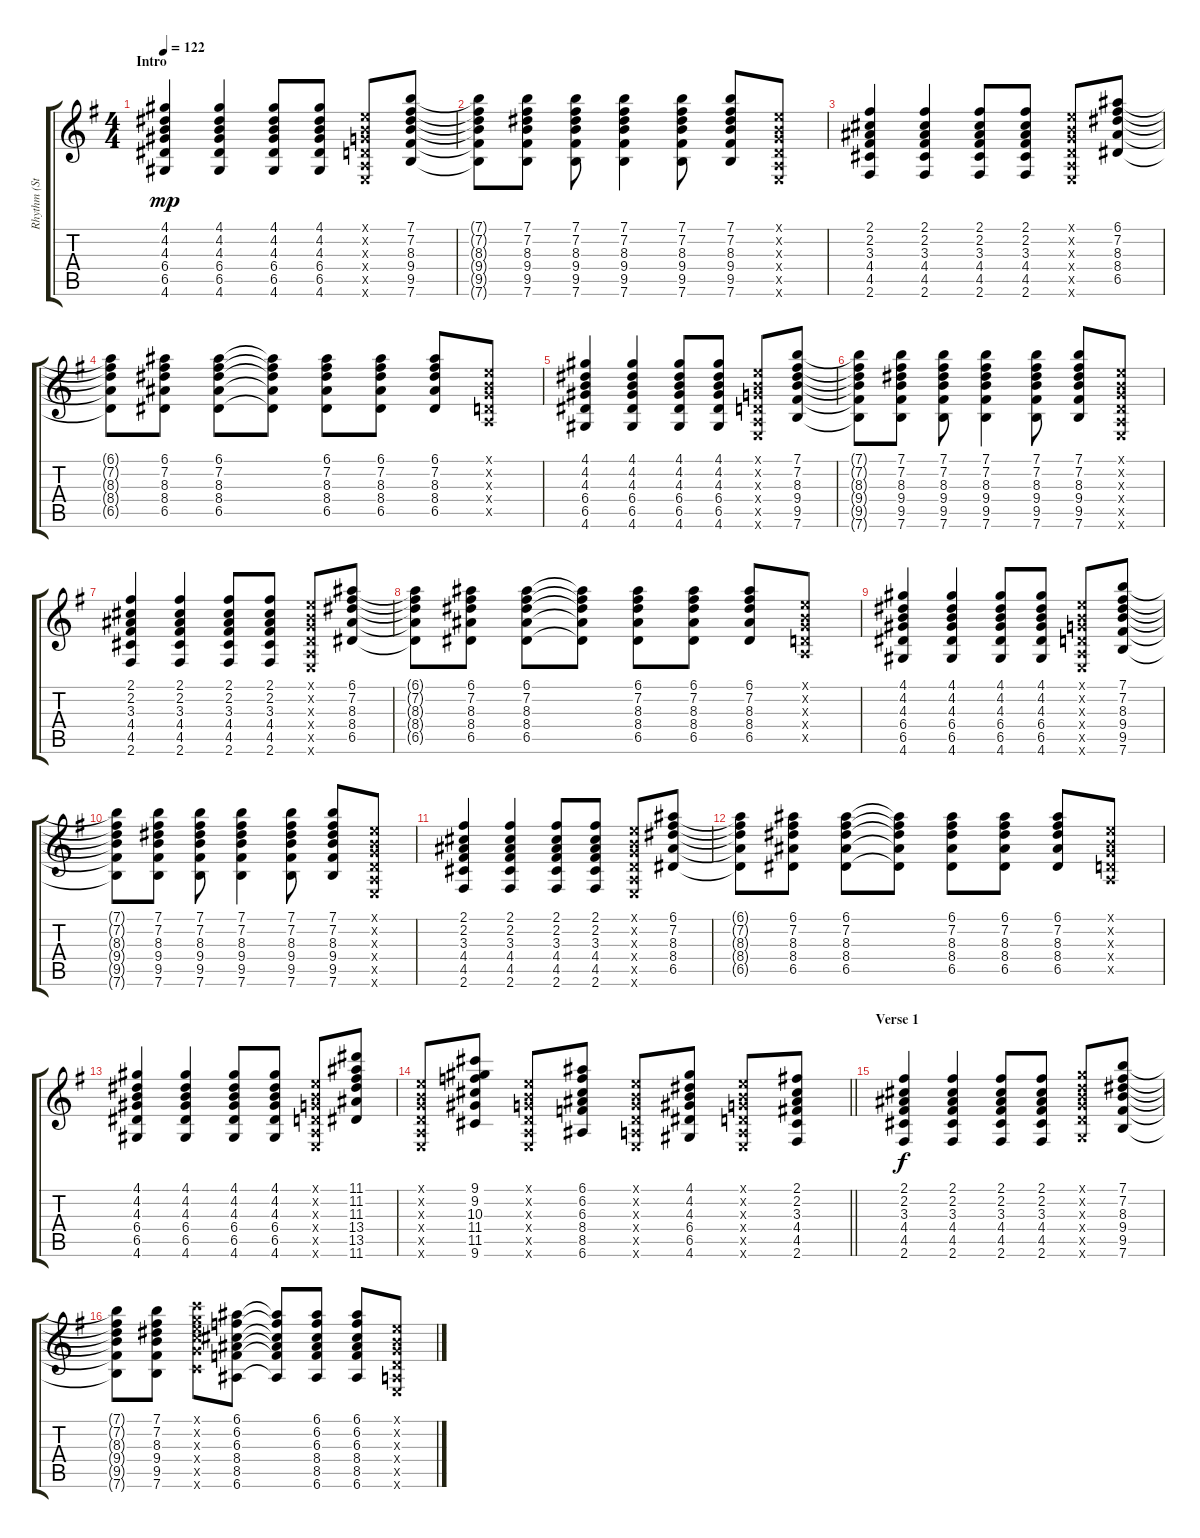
\track ("Rhythm (Standard)" "Rhythm (St") {mute instrument acousticguitarsteel}
\staff {score tabs}
\tuning (E4 B3 G3 D3 A2 E2) {hide}
\ts (4 4)
\section ("" "Intro")
\tempo 122
\clef g2
\ks eminor
(4.1 4.2 4.3 6.4 6.5 4.6).4{dy mp instrument acousticguitarsteel} (4.1 4.2 4.3 6.4 6.5 4.6).4 (4.1 4.2 4.3 6.4 6.5 4.6).8 (4.1 4.2 4.3 6.4 6.5 4.6).8 (0.1{x} 0.2{x} 0.3{x} 0.4{x} 0.5{x} 0.6{x}).8 (7.1 7.2 8.3 9.4 9.5 7.6).8 |
(7.1{t} 7.2{t} 8.3{t} 9.4{t} 9.5{t} 7.6{t}).8 (7.1 7.2 8.3 9.4 9.5 7.6).8 (7.1 7.2 8.3 9.4 9.5 7.6).8 (7.1 7.2 8.3 9.4 9.5 7.6).4 (7.1 7.2 8.3 9.4 9.5 7.6).8 (7.1 7.2 8.3 9.4 9.5 7.6).8 (0.1{x} 0.2{x} 0.3{x} 0.4{x} 0.5{x} 0.6{x}).8 |
(2.1 2.2 3.3 4.4 4.5 2.6).4 (2.1 2.2 3.3 4.4 4.5 2.6).4 (2.1 2.2 3.3 4.4 4.5 2.6).8 (2.1 2.2 3.3 4.4 4.5 2.6).8 (0.1{x} 0.2{x} 0.3{x} 0.4{x} 0.5{x} 0.6{x}).8 (6.1 7.2 8.3 8.4 6.5).8 |
(6.1{t} 7.2{t} 8.3{t} 8.4{t} 6.5{t}).8 (6.1 7.2 8.3 8.4 6.5).8 (6.1 7.2 8.3 8.4 6.5).8 (6.1{t} 7.2{t} 8.3{t} 8.4{t} 6.5{t}).8 (6.1 7.2 8.3 8.4 6.5).8 (6.1 7.2 8.3 8.4 6.5).8 (6.1 7.2 8.3 8.4 6.5).8 (0.1{x} 0.2{x} 0.3{x} 0.4{x} 0.5{x}).8 |
(4.1 4.2 4.3 6.4 6.5 4.6).4 (4.1 4.2 4.3 6.4 6.5 4.6).4 (4.1 4.2 4.3 6.4 6.5 4.6).8 (4.1 4.2 4.3 6.4 6.5 4.6).8 (0.1{x} 0.2{x} 0.3{x} 0.4{x} 0.5{x} 0.6{x}).8 (7.1 7.2 8.3 9.4 9.5 7.6).8 |
(7.1{t} 7.2{t} 8.3{t} 9.4{t} 9.5{t} 7.6{t}).8 (7.1 7.2 8.3 9.4 9.5 7.6).8 (7.1 7.2 8.3 9.4 9.5 7.6).8 (7.1 7.2 8.3 9.4 9.5 7.6).4 (7.1 7.2 8.3 9.4 9.5 7.6).8 (7.1 7.2 8.3 9.4 9.5 7.6).8 (0.1{x} 0.2{x} 0.3{x} 0.4{x} 0.5{x} 0.6{x}).8 |
(2.1 2.2 3.3 4.4 4.5 2.6).4 (2.1 2.2 3.3 4.4 4.5 2.6).4 (2.1 2.2 3.3 4.4 4.5 2.6).8 (2.1 2.2 3.3 4.4 4.5 2.6).8 (0.1{x} 0.2{x} 0.3{x} 0.4{x} 0.5{x} 0.6{x}).8 (6.1 7.2 8.3 8.4 6.5).8 |
(6.1{t} 7.2{t} 8.3{t} 8.4{t} 6.5{t}).8 (6.1 7.2 8.3 8.4 6.5).8 (6.1 7.2 8.3 8.4 6.5).8 (6.1{t} 7.2{t} 8.3{t} 8.4{t} 6.5{t}).8 (6.1 7.2 8.3 8.4 6.5).8 (6.1 7.2 8.3 8.4 6.5).8 (6.1 7.2 8.3 8.4 6.5).8 (0.1{x} 0.2{x} 0.3{x} 0.4{x} 0.5{x}).8 |
(4.1 4.2 4.3 6.4 6.5 4.6).4 (4.1 4.2 4.3 6.4 6.5 4.6).4 (4.1 4.2 4.3 6.4 6.5 4.6).8 (4.1 4.2 4.3 6.4 6.5 4.6).8 (0.1{x} 0.2{x} 0.3{x} 0.4{x} 0.5{x} 0.6{x}).8 (7.1 7.2 8.3 9.4 9.5 7.6).8 |
(7.1{t} 7.2{t} 8.3{t} 9.4{t} 9.5{t} 7.6{t}).8 (7.1 7.2 8.3 9.4 9.5 7.6).8 (7.1 7.2 8.3 9.4 9.5 7.6).8 (7.1 7.2 8.3 9.4 9.5 7.6).4 (7.1 7.2 8.3 9.4 9.5 7.6).8 (7.1 7.2 8.3 9.4 9.5 7.6).8 (0.1{x} 0.2{x} 0.3{x} 0.4{x} 0.5{x} 0.6{x}).8 |
(2.1 2.2 3.3 4.4 4.5 2.6).4 (2.1 2.2 3.3 4.4 4.5 2.6).4 (2.1 2.2 3.3 4.4 4.5 2.6).8 (2.1 2.2 3.3 4.4 4.5 2.6).8 (0.1{x} 0.2{x} 0.3{x} 0.4{x} 0.5{x} 0.6{x}).8 (6.1 7.2 8.3 8.4 6.5).8 |
(6.1{t} 7.2{t} 8.3{t} 8.4{t} 6.5{t}).8 (6.1 7.2 8.3 8.4 6.5).8 (6.1 7.2 8.3 8.4 6.5).8 (6.1{t} 7.2{t} 8.3{t} 8.4{t} 6.5{t}).8 (6.1 7.2 8.3 8.4 6.5).8 (6.1 7.2 8.3 8.4 6.5).8 (6.1 7.2 8.3 8.4 6.5).8 (0.1{x} 0.2{x} 0.3{x} 0.4{x} 0.5{x}).8 |
(4.1 4.2 4.3 6.4 6.5 4.6).4 (4.1 4.2 4.3 6.4 6.5 4.6).4 (4.1 4.2 4.3 6.4 6.5 4.6).8 (4.1 4.2 4.3 6.4 6.5 4.6).8 (0.1{x} 0.2{x} 0.3{x} 0.4{x} 0.5{x} 0.6{x}).8 (11.1 11.2 11.3 13.4 13.5 11.6).8 |
\barLineRight lightlight
(0.1{x} 0.2{x} 0.3{x} 0.4{x} 0.5{x} 0.6{x}).8 (9.1 9.2 10.3 11.4 11.5 9.6).8 (0.1{x} 0.2{x} 0.3{x} 0.4{x} 0.5{x} 0.6{x}).8 (6.1 6.2 6.3 8.4 8.5 6.6).8 (0.1{x} 0.2{x} 0.3{x} 0.4{x} 0.5{x} 0.6{x}).8 (4.1 4.2 4.3 6.4 6.5 4.6).8 (0.1{x} 0.2{x} 0.3{x} 0.4{x} 0.5{x} 0.6{x}).8 (2.1 2.2 3.3 4.4 4.5 2.6).8 |
\section ("" "Verse 1")
(2.1 2.2 3.3 4.4 4.5 2.6).4{dy f} (2.1 2.2 3.3 4.4 4.5 2.6).4 (2.1 2.2 3.3 4.4 4.5 2.6).8 (2.1 2.2 3.3 4.4 4.5 2.6).8 (3.1{x} 3.2{x} 4.3{x} 5.4{x} 5.5{x} 3.6{x}).8 (7.1 7.2 8.3 9.4 9.5 7.6).8 |
(7.1{t} 7.2{t} 8.3{t} 9.4{t} 9.5{t} 7.6{t}).8 (7.1 7.2 8.3 9.4 9.5 7.6).8 (8.1{x} 8.2{x} 9.3{x} 10.4{x} 10.5{x} 8.6{x}).8 (6.1 6.2 6.3 8.4 8.5 6.6).8 (6.1{t} 6.2{t} 6.3{t} 8.4{t} 8.5{t} 6.6{t}).8 (6.1 6.2 6.3 8.4 8.5 6.6).8 (6.1 6.2 6.3 8.4 8.5 6.6).8 (0.1{x} 0.2{x} 0.3{x} 0.4{x} 0.5{x} 0.6{x}).8
